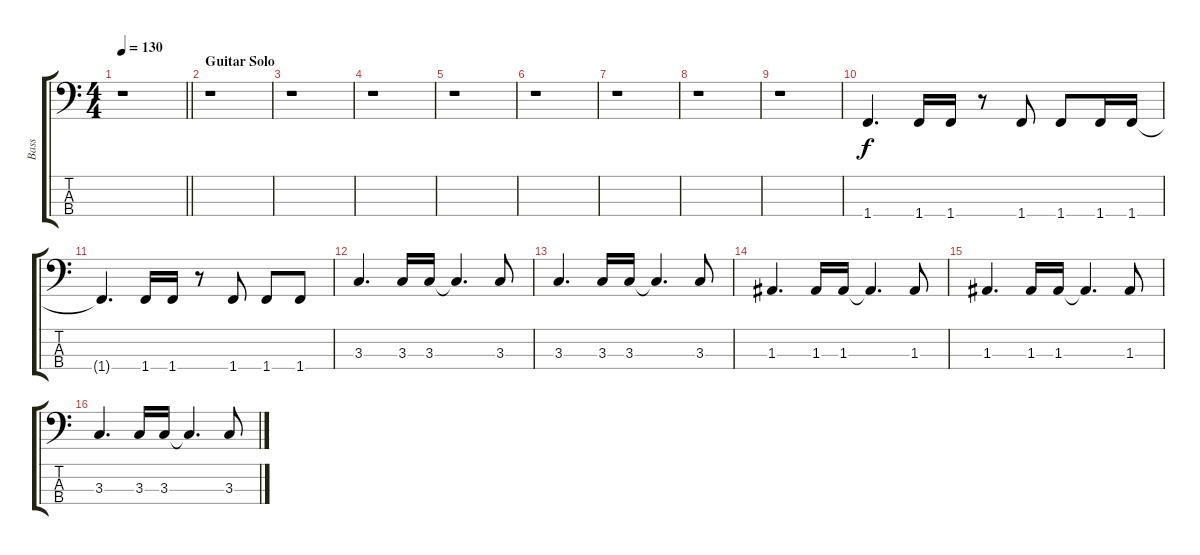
\track ("Bass" "Bass") {instrument electricbassfinger}
\staff {score tabs}
\tuning (G2 D2 A1 E1) {hide}
\ts (4 4)
\tempo 130
\clef f4
\barLineRight lightlight
\ks c
r.1{dy f} |
\section ("" "Guitar Solo")
r.1 |
r.1 |
r.1 |
r.1 |
r.1 |
r.1 |
r.1 |
r.1 |
1.4.4{d} 1.4.16 1.4.16 r.8 1.4.8 1.4.8 1.4.16 1.4.16 |
1.4{t}.4{d} 1.4.16 1.4.16 r.8 1.4.8 1.4.8 1.4.8 |
3.3.4{d} 3.3.16 3.3.16 3.3{t}.4{d} 3.3.8 |
3.3.4{d} 3.3.16 3.3.16 3.3{t}.4{d} 3.3.8 |
1.3.4{d} 1.3.16 1.3.16 1.3{t}.4{d} 1.3.8 |
1.3.4{d} 1.3.16 1.3.16 1.3{t}.4{d} 1.3.8 |
3.3.4{d} 3.3.16 3.3.16 3.3{t}.4{d} 3.3.8
